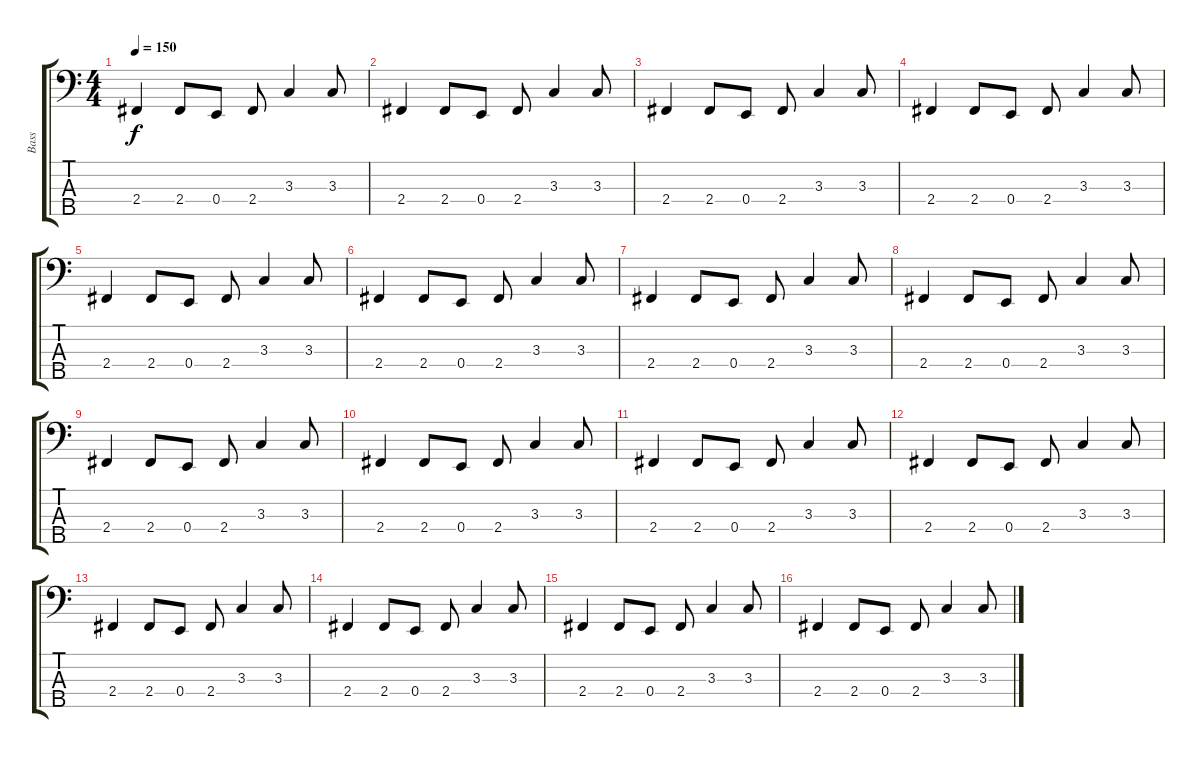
\track ("Bass" "Bass") {instrument electricbasspick}
\staff {score tabs}
\tuning (G2 D2 A1 E1 B0) {hide}
\ts (4 4)
\tempo 150
\clef f4
\ks c
2.4.4{dy f} 2.4.8 0.4.8 2.4.8 3.3.4 3.3.8 |
2.4.4 2.4.8 0.4.8 2.4.8 3.3.4 3.3.8 |
2.4.4 2.4.8 0.4.8 2.4.8 3.3.4 3.3.8 |
2.4.4 2.4.8 0.4.8 2.4.8 3.3.4 3.3.8 |
2.4.4 2.4.8 0.4.8 2.4.8 3.3.4 3.3.8 |
2.4.4 2.4.8 0.4.8 2.4.8 3.3.4 3.3.8 |
2.4.4 2.4.8 0.4.8 2.4.8 3.3.4 3.3.8 |
2.4.4 2.4.8 0.4.8 2.4.8 3.3.4 3.3.8 |
2.4.4 2.4.8 0.4.8 2.4.8 3.3.4 3.3.8 |
2.4.4 2.4.8 0.4.8 2.4.8 3.3.4 3.3.8 |
2.4.4 2.4.8 0.4.8 2.4.8 3.3.4 3.3.8 |
2.4.4 2.4.8 0.4.8 2.4.8 3.3.4 3.3.8 |
2.4.4 2.4.8 0.4.8 2.4.8 3.3.4 3.3.8 |
2.4.4 2.4.8 0.4.8 2.4.8 3.3.4 3.3.8 |
2.4.4 2.4.8 0.4.8 2.4.8 3.3.4 3.3.8 |
2.4.4 2.4.8 0.4.8 2.4.8 3.3.4 3.3.8
